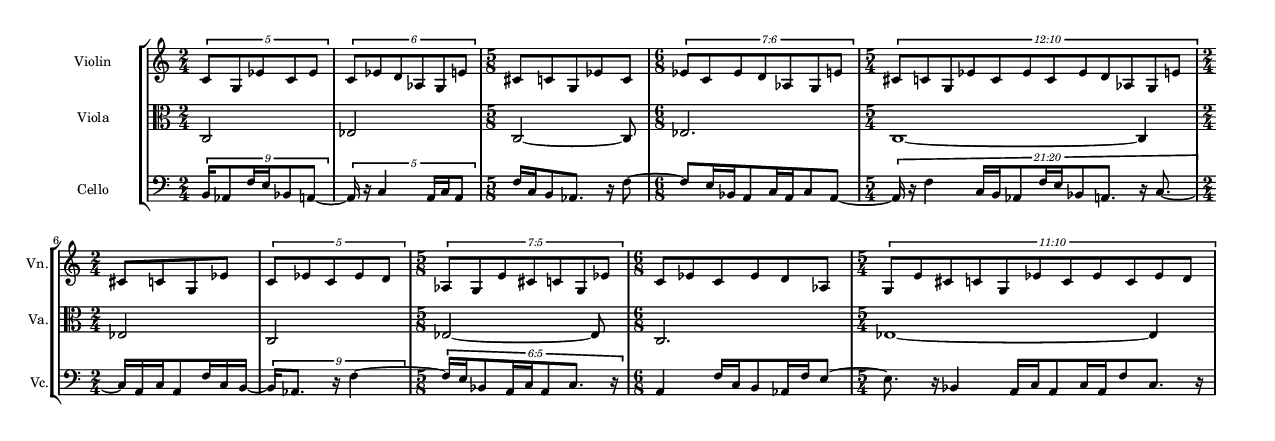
% 2016-07-09 16:54

\version "2.19.44"
\language "english"

#(set-default-paper-size "letter" 'portrait)
#(set-global-staff-size 12)

\header {
}

\paper {
}

\layout {
    \context {
        \Staff 
        \name ViolinStaff
        \type Engraver_group
        \alias Staff
    }
    \context {
        \Staff 
        \name ViolaStaff
        \type Engraver_group
        \alias Staff
    }
    \context {
        \Staff 
        \name CelloStaff
        \type Engraver_group
        \alias Staff
    }
    \context {
        \StaffGroup
        \accepts ViolinStaff
        \accepts ViolaStaff
        \accepts CelloStaff
        \override SpacingSpanner.base-shortest-duration = #(ly:make-moment 1 16)
        \override SpacingSpanner.uniform-stretching = ##t
        \override TimeSignature.style = #'numbered
        autoBeaming = ##f
        proportionalNotationDuration = #(ly:make-moment 1 16)
        tupletFullLength = ##t
    }
}


\header {}

\layout {}

\paper {}

\score {
    \context Score = "Trio Score" <<
        \context StaffGroup = "Trio Staff Group" <<
            \context ViolinStaff = "Violin Staff" {
                \clef "treble"
                \set Staff.instrumentName = \markup { Violin }
                \set Staff.shortInstrumentName = \markup { Vn. }
                \context Voice = "Violin Voice" {
                    {
                        \time 2/4
                        \times 4/5 {
                            c'8 [
                            g8
                            ef'8
                            c'8
                            ef'8 ]
                        }
                    }
                    {
                        \times 4/6 {
                            c'8 [
                            ef'8
                            d'8
                            af8
                            g8
                            e'8 ]
                        }
                    }
                    {
                        \time 5/8
                        {
                            cs'8 [
                            c'8
                            g8
                            ef'8
                            c'8 ]
                        }
                    }
                    {
                        \time 6/8
                        \tweak text #tuplet-number::calc-fraction-text
                        \times 6/7 {
                            ef'8 [
                            c'8
                            ef'8
                            d'8
                            af8
                            g8
                            e'8 ]
                        }
                    }
                    {
                        \time 5/4
                        \tweak text #tuplet-number::calc-fraction-text
                        \times 10/12 {
                            cs'8 [
                            c'8
                            g8
                            ef'8
                            c'8
                            ef'8
                            c'8
                            ef'8
                            d'8
                            af8
                            g8
                            e'8 ]
                        }
                    }
                    {
                        \time 2/4
                        {
                            cs'8 [
                            c'8
                            g8
                            ef'8 ]
                        }
                    }
                    {
                        \times 4/5 {
                            c'8 [
                            ef'8
                            c'8
                            ef'8
                            d'8 ]
                        }
                    }
                    {
                        \time 5/8
                        \tweak text #tuplet-number::calc-fraction-text
                        \times 5/7 {
                            af8 [
                            g8
                            e'8
                            cs'8
                            c'8
                            g8
                            ef'8 ]
                        }
                    }
                    {
                        \time 6/8
                        {
                            c'8 [
                            ef'8
                            c'8
                            ef'8
                            d'8
                            af8 ]
                        }
                    }
                    {
                        \time 5/4
                        \tweak text #tuplet-number::calc-fraction-text
                        \times 10/11 {
                            g8 [
                            e'8
                            cs'8
                            c'8
                            g8
                            ef'8
                            c'8
                            ef'8
                            c'8
                            ef'8
                            d'8 ]
                        }
                    }
                }
            }
            \context ViolaStaff = "Viola Staff" {
                \clef "alto"
                \set Staff.instrumentName = \markup { Viola }
                \set Staff.shortInstrumentName = \markup { Va. }
                \context Voice = "Viola Voice" {
                    {
                        \time 2/4
                        c2
                    }
                    {
                        ef2
                    }
                    {
                        \time 5/8
                        c2 ~
                        c8
                    }
                    {
                        \time 6/8
                        ef2.
                    }
                    {
                        \time 5/4
                        c1 ~
                        c4
                    }
                    {
                        \time 2/4
                        ef2
                    }
                    {
                        c2
                    }
                    {
                        \time 5/8
                        ef2 ~
                        ef8
                    }
                    {
                        \time 6/8
                        c2.
                    }
                    {
                        \time 5/4
                        ef1 ~
                        ef4
                    }
                }
            }
            \context CelloStaff = "Cello Staff" {
                \clef "bass"
                \set Staff.instrumentName = \markup { Cello }
                \set Staff.shortInstrumentName = \markup { Vc. }
                \context Voice = "Cello Voice" {
                    {
                        \time 2/4
                        \times 8/9 {
                            b,16 [
                            af,8
                            f16
                            e16
                            bf,8
                            a,8 ~ ]
                        }
                    }
                    {
                        \times 4/5 {
                            a,16
                            r16
                            c4
                            a,16 [
                            c16
                            a,8 ]
                        }
                    }
                    {
                        \time 5/8
                        {
                            f16 [
                            c16
                            b,8
                            af,8. ]
                            r16
                            f8 ~
                        }
                    }
                    {
                        \time 6/8
                        {
                            f8 [
                            e16
                            bf,16
                            a,8
                            c16
                            a,16
                            c8
                            a,8 ~ ]
                        }
                    }
                    {
                        \time 5/4
                        \tweak text #tuplet-number::calc-fraction-text
                        \times 20/21 {
                            a,16
                            r16
                            f4
                            c16 [
                            b,16
                            af,8
                            f16
                            e16
                            bf,8
                            a,8. ]
                            r16
                            c8. ~
                        }
                    }
                    {
                        \time 2/4
                        {
                            c16 [
                            a,16
                            c16
                            a,8
                            f16
                            c16
                            b,16 ~ ]
                        }
                    }
                    {
                        \times 8/9 {
                            b,16 [
                            af,8. ]
                            r16
                            f4 ~
                        }
                    }
                    {
                        \time 5/8
                        \tweak text #tuplet-number::calc-fraction-text
                        \times 5/6 {
                            f16 [
                            e16
                            bf,8
                            a,16
                            c16
                            a,8
                            c8. ]
                            r16
                        }
                    }
                    {
                        \time 6/8
                        {
                            a,4
                            f16 [
                            c16
                            b,8
                            af,16
                            f16
                            e8 ~ ]
                        }
                    }
                    {
                        \time 5/4
                        {
                            e8.
                            r16
                            bf,4
                            a,16 [
                            c16
                            a,8
                            c16
                            a,16
                            f8
                            c8. ]
                            r16
                        }
                    }
                }
            }
        >>
    >>
}